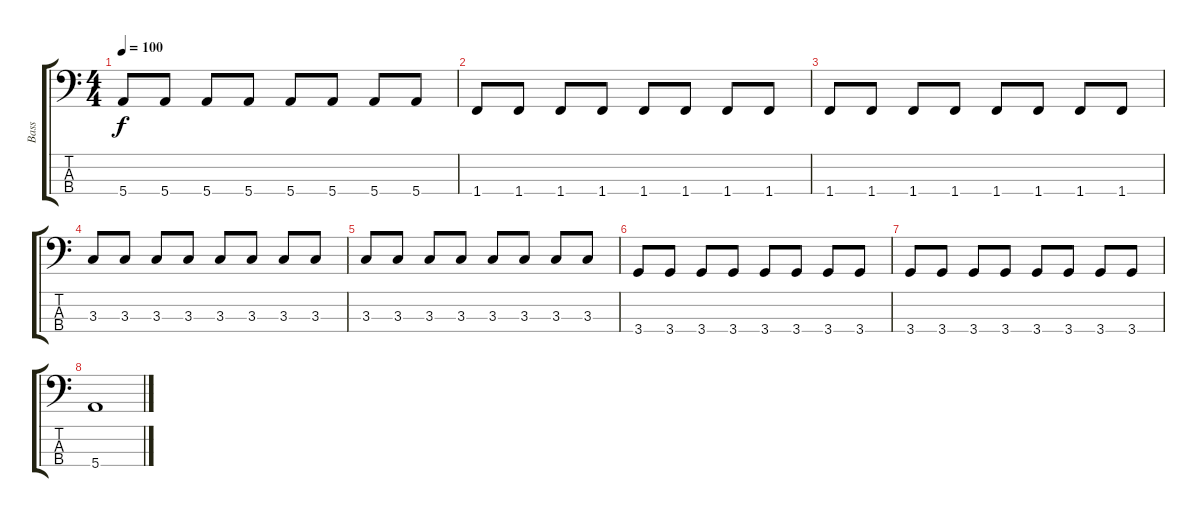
\track ("Bass" "Bass") {instrument electricbasspick}
\staff {score tabs}
\tuning (G2 D2 A1 E1) {hide}
\ts (4 4)
\tempo 100
\clef f4
\ks c
5.4.8{dy f} 5.4.8 5.4.8 5.4.8 5.4.8 5.4.8 5.4.8 5.4.8 |
1.4.8 1.4.8 1.4.8 1.4.8 1.4.8 1.4.8 1.4.8 1.4.8 |
1.4.8 1.4.8 1.4.8 1.4.8 1.4.8 1.4.8 1.4.8 1.4.8 |
3.3.8 3.3.8 3.3.8 3.3.8 3.3.8 3.3.8 3.3.8 3.3.8 |
3.3.8 3.3.8 3.3.8 3.3.8 3.3.8 3.3.8 3.3.8 3.3.8 |
3.4.8 3.4.8 3.4.8 3.4.8 3.4.8 3.4.8 3.4.8 3.4.8 |
3.4.8 3.4.8 3.4.8 3.4.8 3.4.8 3.4.8 3.4.8 3.4.8 |
5.4.1
